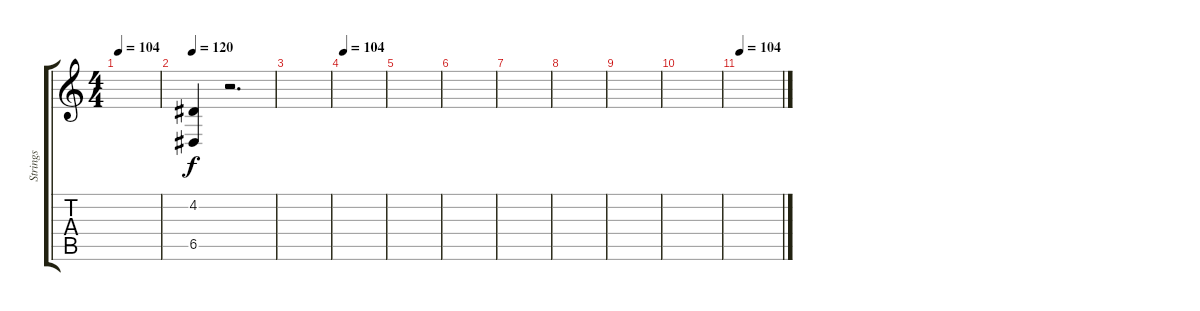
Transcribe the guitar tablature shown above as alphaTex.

\track ("Strings " "Strings ") {instrument tremolostrings}
\staff {score tabs}
\tuning (E4 B3 G3 D3 A2 E2) {hide}
\ts (4 4)
\tempo 104
\clef g2
\ks c
|
\tempo 120
(4.2 6.5).4{instrument orchestrahit} r.2{d} |
|
\tempo 104
|
|
|
|
|
|
|
\tempo 104
